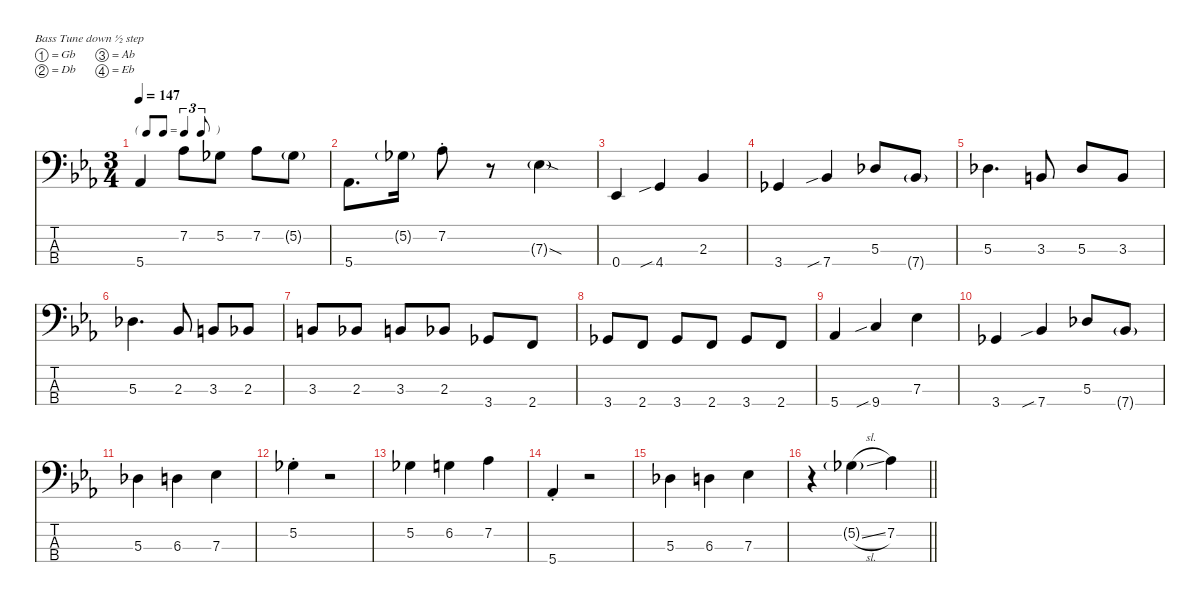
\defaultSystemsLayout 4
\hideDynamics
\bracketExtendMode nobrackets
\singleTrackTrackNamePolicy hidden
\multiTrackTrackNamePolicy hidden
\firstSystemTrackNameMode fullname
\firstSystemTrackNameOrientation horizontal
\otherSystemsTrackNameOrientation horizontal
\track ("Bass" "el.bs.") {defaultSystemsLayout 8 instrument electricbassfinger}
\staff {score tabs}
\tuning (Gb2 Db2 Ab1 Eb1)
\ts (3 4)
\tf triplet8th
\tempo 147
\clef f4
\ks eb
5.4{acc b}.4{dy f beam Up} 7.2{acc b}.8{beam Down} 5.2{acc b}.8{beam Down} 7.2{acc b}.8{beam Down} 5.2{g acc b}.8{dy mf beam Down} |
5.4{acc b}.8{d dy f beam Down} 5.2{g acc b}.16{dy mf beam Down} 7.2{st acc b}.8{dy f beam Down} r.8{beam Down} 7.3{sod g acc b}.4{dy mf beam Down} |
0.4{acc b}.4{dy f beam Up} 4.4{sib acc forcenatural}.4{beam Up} 2.3{acc b}.4{beam Up} |
3.4{acc b}.4{beam Up} 7.4{sib acc b}.4{beam Up} 5.3{acc b}.8{beam Up} 7.4{g acc b}.8{dy mf beam Up} |
5.3{acc b}.4{d dy f beam Down} 3.3{acc forcenatural}.8{beam Up} 5.3{acc b}.8{beam Up} 3.3{acc forcenatural}.8{beam Up} |
5.3{acc b}.4{d beam Down} 2.3{acc b}.8{beam Up} 3.3{acc forcenatural}.8{beam Up} 2.3{acc b}.8{beam Up} |
3.3{acc forcenatural}.8{beam Up} 2.3{acc b}.8{beam Up} 3.3{acc forcenatural}.8{beam Up} 2.3{acc b}.8{beam Up} 3.4{acc b}.8{beam Up} 2.4{acc forcenatural}.8{beam Up} |
3.4{acc b}.8{beam Up} 2.4{acc forcenatural}.8{beam Up} 3.4{acc b}.8{beam Up} 2.4{acc forcenatural}.8{beam Up} 3.4{acc b}.8{beam Up} 2.4{acc forcenatural}.8{beam Up} |
5.4{acc b}.4{beam Up} 9.4{sib acc forcenatural}.4{beam Up} 7.3{acc b}.4{beam Down} |
3.4{acc b}.4{beam Up} 7.4{sib acc b}.4{beam Up} 5.3{acc b}.8{beam Up} 7.4{g acc b}.8{dy mf beam Up} |
5.3{acc b}.4{dy f beam Down} 6.3{acc forcenatural}.4{beam Down} 7.3{acc b}.4{beam Down} |
5.2{st acc b}.4{beam Down} r.2{beam Down} |
5.2{acc b}.4{beam Down} 6.2{acc forcenatural}.4{beam Down} 7.2{acc b}.4{beam Down} |
5.4{st acc b}.4{beam Up} r.2{beam Up} |
5.3{acc b}.4{beam Down} 6.3{acc forcenatural}.4{beam Down} 7.3{acc b}.4{beam Down} |
\barLineRight lightlight
r.4{beam Down} 5.2{sl g acc b}.4{dy mf beam Down} 7.2{acc b}.4{dy f beam Down}
